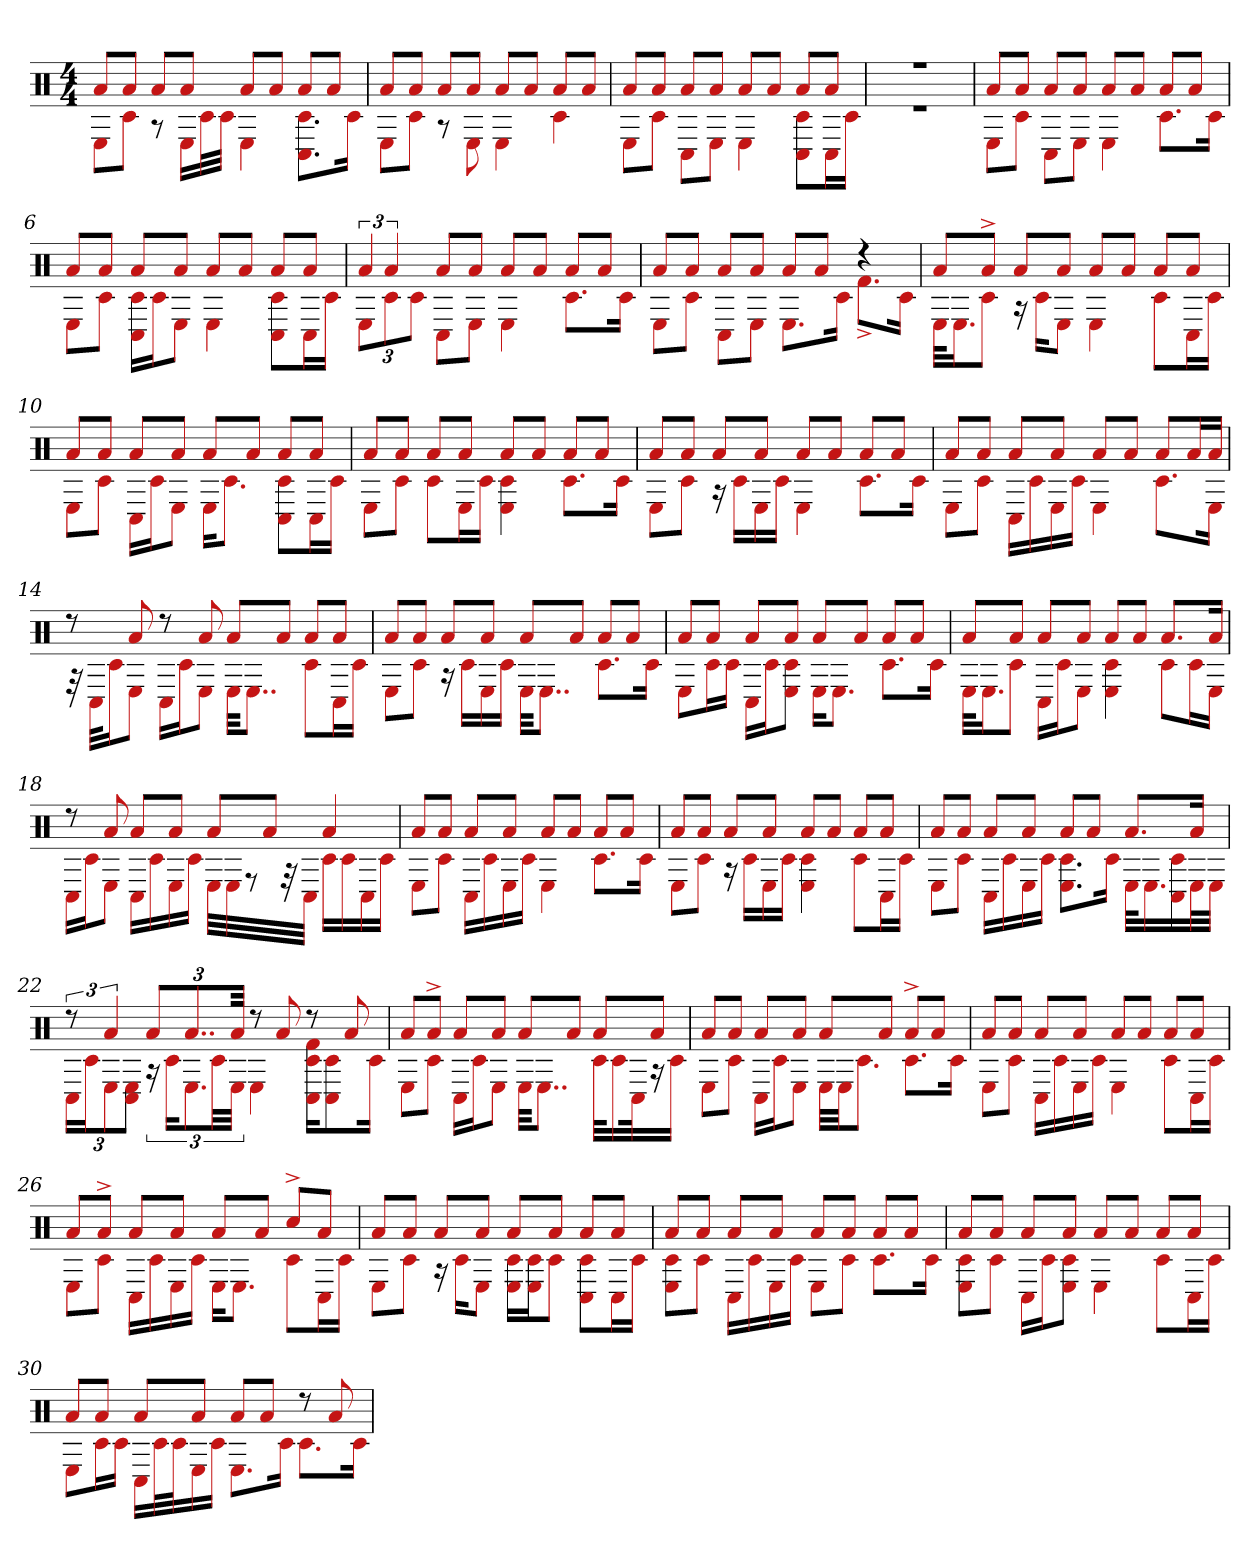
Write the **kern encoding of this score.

**kern
*part1
*staff1
*clefX
*k[]
*M4/4
=1
*^
8aL	8EL
8aJ	8c#J
8aL	8r
8aJ	16ELL
.	32c#L
.	32c#JJJ
8aL	4E
8aJ	.
8aL	8.c# 8.C#L
8aJ	.
.	16c#Jk
=2	=2
8aL	8EL
8aJ	8c#J
8aL	8r
8aJ	8E
8aL	4E
8aJ	.
8aL	4c#
8aJ	.
=3	=3
8aL	8EL
8aJ	8c#J
8aL	8C#L
8aJ	8EJ
8aL	4E
8aJ	.
8aL	8C# 8c#L
8aJ	16C#L
.	16c#JJ
=4	=4
1r	1r
=5	=5
8aL	8EL
8aJ	8c#J
8aL	8C#L
8aJ	8EJ
8aL	4E
8aJ	.
8aL	8.c#L
8aJ	.
.	16c#Jk
=6	=6
8aL	8EL
8aJ	8c#J
8aL	16C# 16c#LL
.	16c#J
8aJ	8EJ
8aL	4E
8aJ	.
8aL	8C# 8c#L
8aJ	16C#L
.	16c#JJ
=7	=7
12aJ	12EL
6a	12c#
.	12c#J
8aL	8C#L
8aJ	8EJ
8aL	4E
8aJ	.
8aL	8.c#L
8aJ	.
.	16c#Jk
=8	=8
8aL	8EL
8aJ	8c#J
8aL	8C#L
8aJ	8EJ
8aL	8.EL
8aJ	.
.	16c#Jk
4r	8.f#^L
.	16c#Jk
=9	=9
8aL	32EKLL
.	16.EJ
8a^J	8c#J
8aL	16r
.	16c#KL
8aJ	8EJ
8aL	4E
8aJ	.
8aL	8c#L
8aJ	16C#L
.	16c#JJ
=10	=10
8aL	8EL
8aJ	8c#J
8aL	16C#LL
.	16c#J
8aJ	8EJ
8aL	16EKL
.	8.c#J
8aJ	.
8aL	8C# 8c#L
8aJ	16C#L
.	16c#JJ
=11	=11
8aL	8EL
8aJ	8c#J
8aL	8c#L
8aJ	16EL
.	16c#JJ
8aL	4c# 4E
8aJ	.
8aL	8.c#L
8aJ	.
.	16c#Jk
=12	=12
8aL	8EL
8aJ	8c#J
8aL	16r
.	16c#LL
8aJ	16E
.	16c#JJ
8aL	4E
8aJ	.
8aL	8.c#L
8aJ	.
.	16c#Jk
=13	=13
8aL	8EL
8aJ	8c#J
8aL	16C#LL
.	16c#
8aJ	16E
.	16c#JJ
8aL	4E
8aJ	.
8aL	8.c#L
16aL	.
16aJJ	16EJk
=14	=14
8r	32r
.	32C#KLL
.	16c#J
8a	8EJ
8r	16C#LL
.	16c#J
8a	8EJ
8aL	32EKKL
.	8..EJ
8aJ	.
8aL	8c#L
8aJ	16C#L
.	16c#JJ
=15	=15
8aL	8EL
8aJ	8c#J
8aL	16r
.	16c#LL
8aJ	16E
.	16c#JJ
8aL	32EKKL
.	8..EJ
8aJ	.
8aL	8.c#L
8aJ	.
.	16c#Jk
=16	=16
8aL	8EL
8aJ	16c#L
.	16c#JJ
8aL	16C#LL
.	16c#J
8aJ	8c# 8EJ
8aL	16EKL
.	8.EJ
8aJ	.
8aL	8.c#L
8aJ	.
.	16c#Jk
=17	=17
8aL	32EKLL
.	16.EJ
8aJ	8c#J
8aL	16C#LL
.	16c#J
8aJ	8EJ
8aL	4c# 4E
8aJ	.
8.aL	8c#L
.	16c#L
16aJk	16EJJ
=18	=18
8r	16C#LL
.	16c#J
8a	8EJ
8aL	16C#LL
.	16c#
8aJ	16E
.	16c#JJ
8aL	32ELLL
.	32E
.	8r
8aJ	.
.	32r
.	32C#JJJ
4a	16c#LL
.	16c#
.	16C#
.	16c#JJ
=19	=19
8aL	8EL
8aJ	8c#J
8aL	16C#LL
.	16c#
8aJ	16E
.	16c#JJ
8aL	4E
8aJ	.
8aL	8.c#L
8aJ	.
.	16c#Jk
=20	=20
8aL	8EL
8aJ	8c#J
8aL	16r
.	16c#LL
8aJ	16E
.	16c#JJ
8aL	4E 4c#
8aJ	.
8aL	8c#L
8aJ	16C#L
.	16c#JJ
=21	=21
8aL	8EL
8aJ	8c#J
8aL	16C#LL
.	16c#
8aJ	16E
.	16c#JJ
8aL	8.c# 8.EL
8aJ	.
.	16c#Jk
8.aL	32EKLL
.	16.E
.	16C# 16c#
16aJk	32EL
.	32EJJJ
=22	=22
12r	24C#LL
.	24c#J
6a	12E
.	12E 12C#J
12aL	24r
.	24c#KL
12..a	12.E
.	48c#LL
48aJkk	48EJJJ
8r	4E
8a	.
8r	16C# 16c# 16f#KL
.	8c# 8C#
8a	.
.	16c#Jk
=23	=23
8aL	8EL
8a^J	8c#J
8aL	16C#LL
.	16c#J
8aJ	8EJ
8aL	32EKKL
.	8..EJ
8aJ	.
8aL	32c#KLL
.	16c#
.	32C#k
8aJ	16r
.	16c#JJ
=24	=24
8aL	8EL
8aJ	8c#J
8aL	16C#LL
.	16c#J
8aJ	8EJ
8aL	32ELLL
.	32EJJ
.	8.c#J
8aJ	.
8a^L	8.c#L
8aJ	.
.	16c#Jk
=25	=25
8aL	8EL
8aJ	8c#J
8aL	16C#LL
.	16c#
8aJ	16E
.	16c#JJ
8aL	4E
8aJ	.
8aL	8c#L
8aJ	16C#L
.	16c#JJ
=26	=26
8aL	8EL
8a^J	8c#J
8aL	16C#LL
.	16c#
8aJ	16E
.	16c#JJ
8aL	16EKL
.	8.EJ
8aJ	.
8cc#^L	8c#L
8aJ	16C#L
.	16c#JJ
=27	=27
8aL	8EL
8aJ	8c#J
8aL	16r
.	16c#KL
8aJ	8EJ
8aL	16c# 16ELL
.	16E 16c#J
8aJ	8c#J
8aL	8C# 8c#L
8aJ	16C#L
.	16c#JJ
=28	=28
8aL	8E 8c#L
8aJ	8c#J
8aL	16C#LL
.	16c#
8aJ	16E
.	16c#JJ
8aL	8EL
8aJ	8c#J
8aL	8.c#L
8aJ	.
.	16c#Jk
=29	=29
8aL	8c# 8EL
8aJ	8c#J
8aL	16C#LL
.	16c#J
8aJ	8c# 8EJ
8aL	4E
8aJ	.
8aL	8c#L
8aJ	16C#L
.	16c#JJ
=30	=30
8aL	8EL
8aJ	16c#L
.	16c#JJ
8aL	16C#LL
.	32c#L
.	32c#J
8aJ	16E
.	16c#JJ
8aL	8.EL
8aJ	.
.	16c#Jk
8r	8.c#L
8a	.
.	16c#Jk
*v	*v
=
*-
